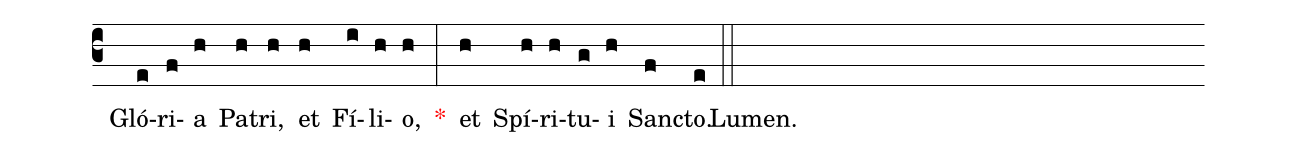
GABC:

%%
(c3) () Gló(e)ri(f)a(h) Pa(h)tri,(h) et(h) Fí(i)li(h)o,(h) <v>\red{*}</v>(:) et(h) Spí(h)ri(h)tu(g)i(h) Sanc(f)to.(e) (::) Lumen.() ()
